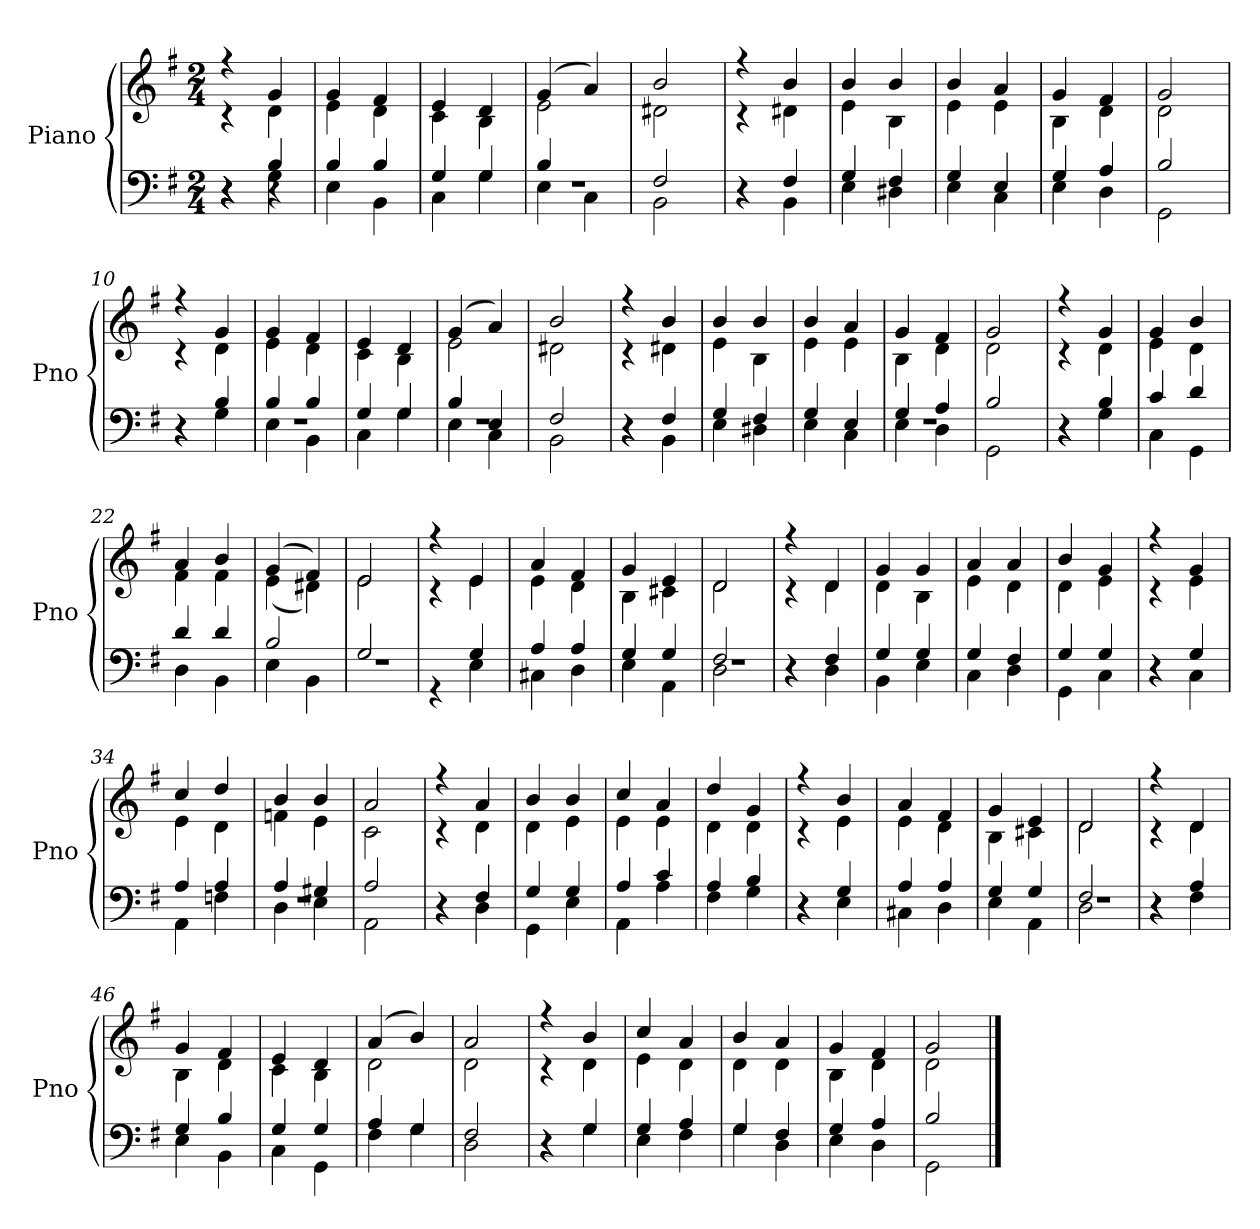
**kern	**kern
*part1	*part1
*staff2	*staff1
*I"Piano	*
*I'Pno	*
*clefF4	*clefG2
*k[f#]	*k[f#]
*G:	*G:
*M2/4	*M2/4
=	=
*^	*^
*	*^	*	*
4r	4r	4r	4r	4r
4r	4B/	4G\	4g/	4d\
=1	=1	=1	=1	=1
2ryy	4B/	4E\	4g/	4e\
.	4B/	4BB\	4f#/	4d\
=2	=2	=2	=2	=2
2ryy	4G/	4C\	4e/	4c\
.	4G/	4G\	4d/	4B\
=3	=3	=3	=3	=3
2r	4B/	4E\	(4g/	2e\
.	4E/yy	4C\	4a/)	.
=4	=4	=4	=4	=4
2ryy	2F#/	2BB\	2b/	2d#X\
=5	=5	=5	=5	=5
2ryy	4r	4r	4r	4r
.	4F#/	4BB\	4b/	4d#X\
=6	=6	=6	=6	=6
2ryy	4G/	4E\	4b/	4e\
.	4F#/	4D#X\	4b/	4B\
=7	=7	=7	=7	=7
2ryy	4G/	4E\	4b/	4e\
.	4E/	4C\	4a/	4e\
=8	=8	=8	=8	=8
2ryy	4G/	4E\	4g/	4B\
.	4A/	4D\	4f#/	4d\
=9	=9	=9	=9	=9
2ryy	2B/	2GG\	2g/	2d\
=10	=10	=10	=10	=10
2ryy	4r	4r	4r	4r
.	4B/	4G\	4g/	4d\
!!LO:LB:g=z	!!
=11	=11	=11	=11	=11
2r	4B/	4E\	4g/	4e\
.	4B/	4BB\	4f#/	4d\
=12	=12	=12	=12	=12
2ryy	4G/	4C\	4e/	4c\
.	4G/	4G\	4d/	4B\
=13	=13	=13	=13	=13
2r	4B/	4E\	(4g/	2e\
.	4E/	4C\	4a/)	.
=14	=14	=14	=14	=14
2ryy	2F#/	2BB\	2b/	2d#X\
=15	=15	=15	=15	=15
2ryy	4r	4r	4r	4r
.	4F#/	4BB\	4b/	4d#X\
=16	=16	=16	=16	=16
2ryy	4G/	4E\	4b/	4e\
.	4F#/	4D#X\	4b/	4B\
=17	=17	=17	=17	=17
2ryy	4G/	4E\	4b/	4e\
.	4E/	4C\	4a/	4e\
=18	=18	=18	=18	=18
2r	4G/	4E\	4g/	4B\
.	4A/	4D\	4f#/	4d\
=19	=19	=19	=19	=19
2ryy	2B/	2GG\	2g/	2d\
=20	=20	=20	=20	=20
2ryy	4r	4r	4r	4r
.	4B/	4G\	4g/	4d\
=21	=21	=21	=21	=21
2ryy	4c/	4C\	4g/	4e\
.	4d/	4GG\	4b/	4d\
!!LO:LB:g=z	!!
=22	=22	=22	=22	=22
2ryy	4d/	4D\	4a/	4f#\
.	4d/	4BB\	4b/	4f#\
=23	=23	=23	=23	=23
2ryy	2B/	4E\	(4g/	(4e\
.	.	4BB\	4f#/)	4d#X\)
=24	=24	=24	=24	=24
2r	2G/	2E\yy	2e/	2e\
=25	=25	=25	=25	=25
2ryy	4ryy	4r	4r	4r
.	4G/	4E\	4e/	4e\
=26	=26	=26	=26	=26
2ryy	4A/	4C#X\	4a/	4e\
.	4A/	4D\	4f#/	4d\
=27	=27	=27	=27	=27
2ryy	4G/	4E\	4g/	4B\
.	4G/	4AA\	4e/	4c#X\
=28	=28	=28	=28	=28
2r	2F#/	2D\	2d/	2d\
=29	=29	=29	=29	=29
2ryy	4r	4r	4r	4r
.	4F#/	4D\	4d/	4d\
=30	=30	=30	=30	=30
2ryy	4G/	4BB\	4g/	4d\
.	4G/	4E\	4g/	4B\
=31	=31	=31	=31	=31
2ryy	4G/	4C\	4a/	4e\
.	4F#/	4D\	4a/	4d\
=32	=32	=32	=32	=32
2ryy	4G/	4GG\	4b/	4d\
.	4G/	4C\	4g/	4e\
!!LO:LB:g=z	!!
=33	=33	=33	=33	=33
2ryy	4r	4r	4r	4r
.	4G/	4C\	4g/	4e\
=34	=34	=34	=34	=34
2ryy	4A/	4AA\	4cc/	4e\
.	4A/	4Fn\	4dd/	4d\
=35	=35	=35	=35	=35
2r	4A/	4D\	4b/	4fn\
.	4G#X/	4E\	4b/	4e\
=36	=36	=36	=36	=36
2ryy	2A/	2AA\	2a/	2c\
=37	=37	=37	=37	=37
2ryy	4r	4r	4r	4r
.	4F#/	4D\	4a/	4d\
=38	=38	=38	=38	=38
2ryy	4G/	4GG\	4b/	4d\
.	4G/	4E\	4b/	4e\
=39	=39	=39	=39	=39
2ryy	4A/	4AA\	4cc/	4e\
.	4c/	4A\	4a/	4e\
=40	=40	=40	=40	=40
2ryy	4A/	4F#\	4dd/	4d\
.	4B/	4G\	4g/	4d\
=41	=41	=41	=41	=41
2ryy	4r	4r	4r	4r
.	4G/	4E\	4b/	4e\
=42	=42	=42	=42	=42
2ryy	4A/	4C#X\	4a/	4e\
.	4A/	4D\	4f#/	4d\
!!LO:LB:g=z	!!
=43	=43	=43	=43	=43
2ryy	4G/	4E\	4g/	4B\
.	4G/	4AA\	4e/	4c#X\
=44	=44	=44	=44	=44
2r	2F#/	2D\	2d/	2d\
=45	=45	=45	=45	=45
2ryy	4r	4r	4r	4r
.	4A/	4F#\	4d/	4d\
=46	=46	=46	=46	=46
2ryy	4G/	4E\	4g/	4B\
.	4B/	4BB\	4f#/	4d\
=47	=47	=47	=47	=47
2ryy	4G/	4C\	4e/	4c\
.	4G/	4GG\	4d/	4B\
=48	=48	=48	=48	=48
2ryy	4A/	4F#\	(4a/	2d\
.	4G/	4G\	4b/)	.
=49	=49	=49	=49	=49
2ryy	2F#/	2D\	2a/	2d\
=50	=50	=50	=50	=50
2ryy	4r	4r	4r	4r
.	4G/	4G\	4b/	4d\
=51	=51	=51	=51	=51
2ryy	4G/	4E\	4cc/	4e\
.	4A/	4F#\	4a/	4d\
=52	=52	=52	=52	=52
2ryy	4G/	4G\	4b/	4d\
.	4F#/	4D\	4a/	4d\
=53	=53	=53	=53	=53
2ryy	4G/	4E\	4g/	4B\
.	4A/	4D\	4f#/	4d\
!!LO:PB:g=z	!!
=54	=54	=54	=54	=54
2ryy	2B/	2GG\	2g/	2d\
*v	*v	*v	*	*
*	*v	*v
==	==
*-	*-
